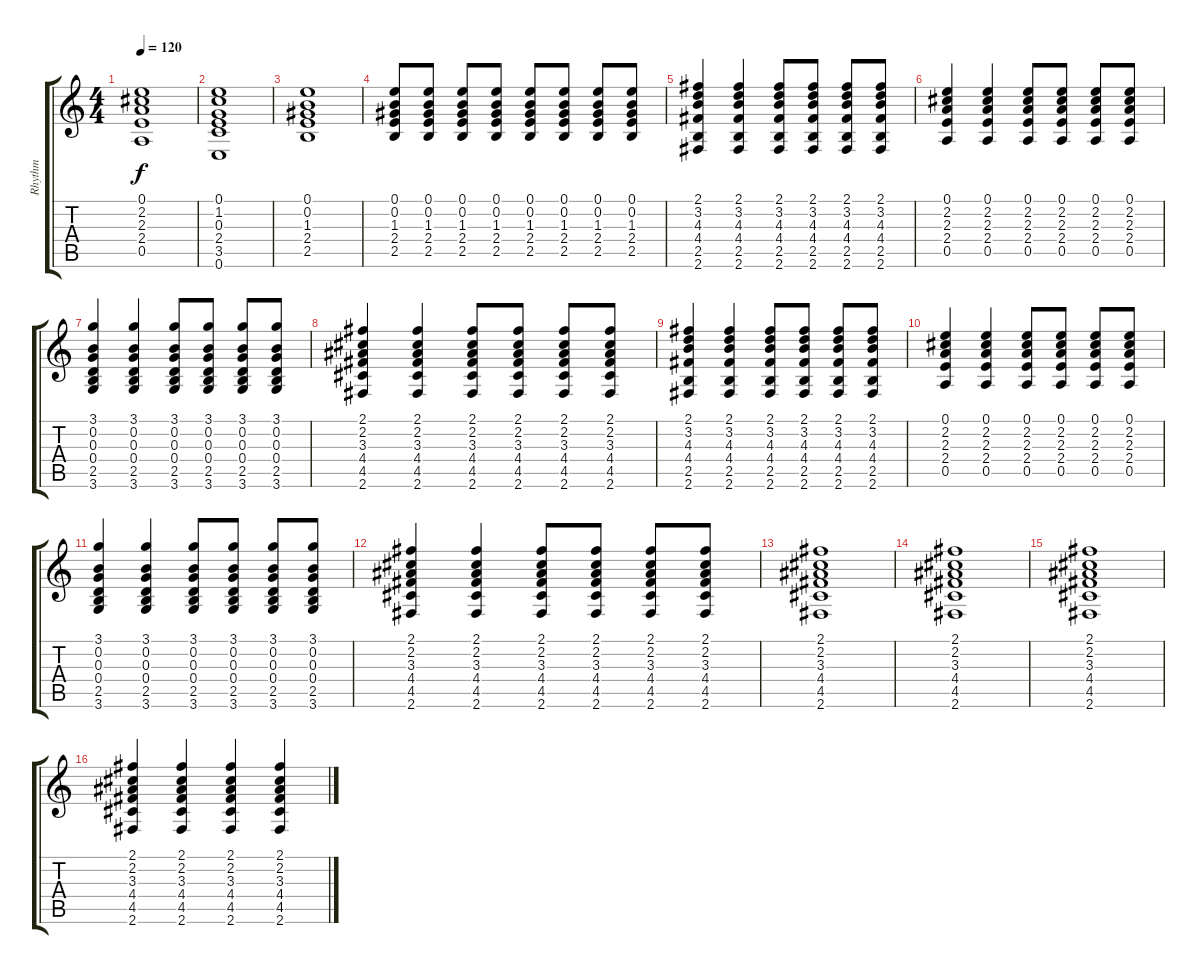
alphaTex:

\track ("Rhythm" "Rhythm") {instrument acousticguitarsteel}
\staff {score tabs}
\tuning (E4 B3 G3 D3 A2 E2) {hide}
\ts (4 4)
\tempo 120
\clef g2
\ks c
(0.1 2.2 2.3 2.4 0.5).1{dy f} |
(0.1 1.2 0.3 2.4 3.5 0.6).1 |
(0.1 0.2 1.3 2.4 2.5).1 |
(0.1 0.2 1.3 2.4 2.5).8 (0.1 0.2 1.3 2.4 2.5).8 (0.1 0.2 1.3 2.4 2.5).8 (0.1 0.2 1.3 2.4 2.5).8 (0.1 0.2 1.3 2.4 2.5).8 (0.1 0.2 1.3 2.4 2.5).8 (0.1 0.2 1.3 2.4 2.5).8 (0.1 0.2 1.3 2.4 2.5).8 |
(2.1 3.2 4.3 4.4 2.5 2.6).4 (2.1 3.2 4.3 4.4 2.5 2.6).4 (2.1 3.2 4.3 4.4 2.5 2.6).8 (2.1 3.2 4.3 4.4 2.5 2.6).8 (2.1 3.2 4.3 4.4 2.5 2.6).8 (2.1 3.2 4.3 4.4 2.5 2.6).8 |
(0.1 2.2 2.3 2.4 0.5).4 (0.1 2.2 2.3 2.4 0.5).4 (0.1 2.2 2.3 2.4 0.5).8 (0.1 2.2 2.3 2.4 0.5).8 (0.1 2.2 2.3 2.4 0.5).8 (0.1 2.2 2.3 2.4 0.5).8 |
(3.1 0.2 0.3 0.4 2.5 3.6).4 (3.1 0.2 0.3 0.4 2.5 3.6).4 (3.1 0.2 0.3 0.4 2.5 3.6).8 (3.1 0.2 0.3 0.4 2.5 3.6).8 (3.1 0.2 0.3 0.4 2.5 3.6).8 (3.1 0.2 0.3 0.4 2.5 3.6).8 |
(2.1 2.2 3.3 4.4 4.5 2.6).4 (2.1 2.2 3.3 4.4 4.5 2.6).4 (2.1 2.2 3.3 4.4 4.5 2.6).8 (2.1 2.2 3.3 4.4 4.5 2.6).8 (2.1 2.2 3.3 4.4 4.5 2.6).8 (2.1 2.2 3.3 4.4 4.5 2.6).8 |
(2.1 3.2 4.3 4.4 2.5 2.6).4 (2.1 3.2 4.3 4.4 2.5 2.6).4 (2.1 3.2 4.3 4.4 2.5 2.6).8 (2.1 3.2 4.3 4.4 2.5 2.6).8 (2.1 3.2 4.3 4.4 2.5 2.6).8 (2.1 3.2 4.3 4.4 2.5 2.6).8 |
(0.1 2.2 2.3 2.4 0.5).4 (0.1 2.2 2.3 2.4 0.5).4 (0.1 2.2 2.3 2.4 0.5).8 (0.1 2.2 2.3 2.4 0.5).8 (0.1 2.2 2.3 2.4 0.5).8 (0.1 2.2 2.3 2.4 0.5).8 |
(3.1 0.2 0.3 0.4 2.5 3.6).4 (3.1 0.2 0.3 0.4 2.5 3.6).4 (3.1 0.2 0.3 0.4 2.5 3.6).8 (3.1 0.2 0.3 0.4 2.5 3.6).8 (3.1 0.2 0.3 0.4 2.5 3.6).8 (3.1 0.2 0.3 0.4 2.5 3.6).8 |
(2.1 2.2 3.3 4.4 4.5 2.6).4 (2.1 2.2 3.3 4.4 4.5 2.6).4 (2.1 2.2 3.3 4.4 4.5 2.6).8 (2.1 2.2 3.3 4.4 4.5 2.6).8 (2.1 2.2 3.3 4.4 4.5 2.6).8 (2.1 2.2 3.3 4.4 4.5 2.6).8 |
(2.1 2.2 3.3 4.4 4.5 2.6).1 |
(2.1 2.2 3.3 4.4 4.5 2.6).1 |
(2.1 2.2 3.3 4.4 4.5 2.6).1 |
(2.1 2.2 3.3 4.4 4.5 2.6).4 (2.1 2.2 3.3 4.4 4.5 2.6).4 (2.1 2.2 3.3 4.4 4.5 2.6).4 (2.1 2.2 3.3 4.4 4.5 2.6).4
